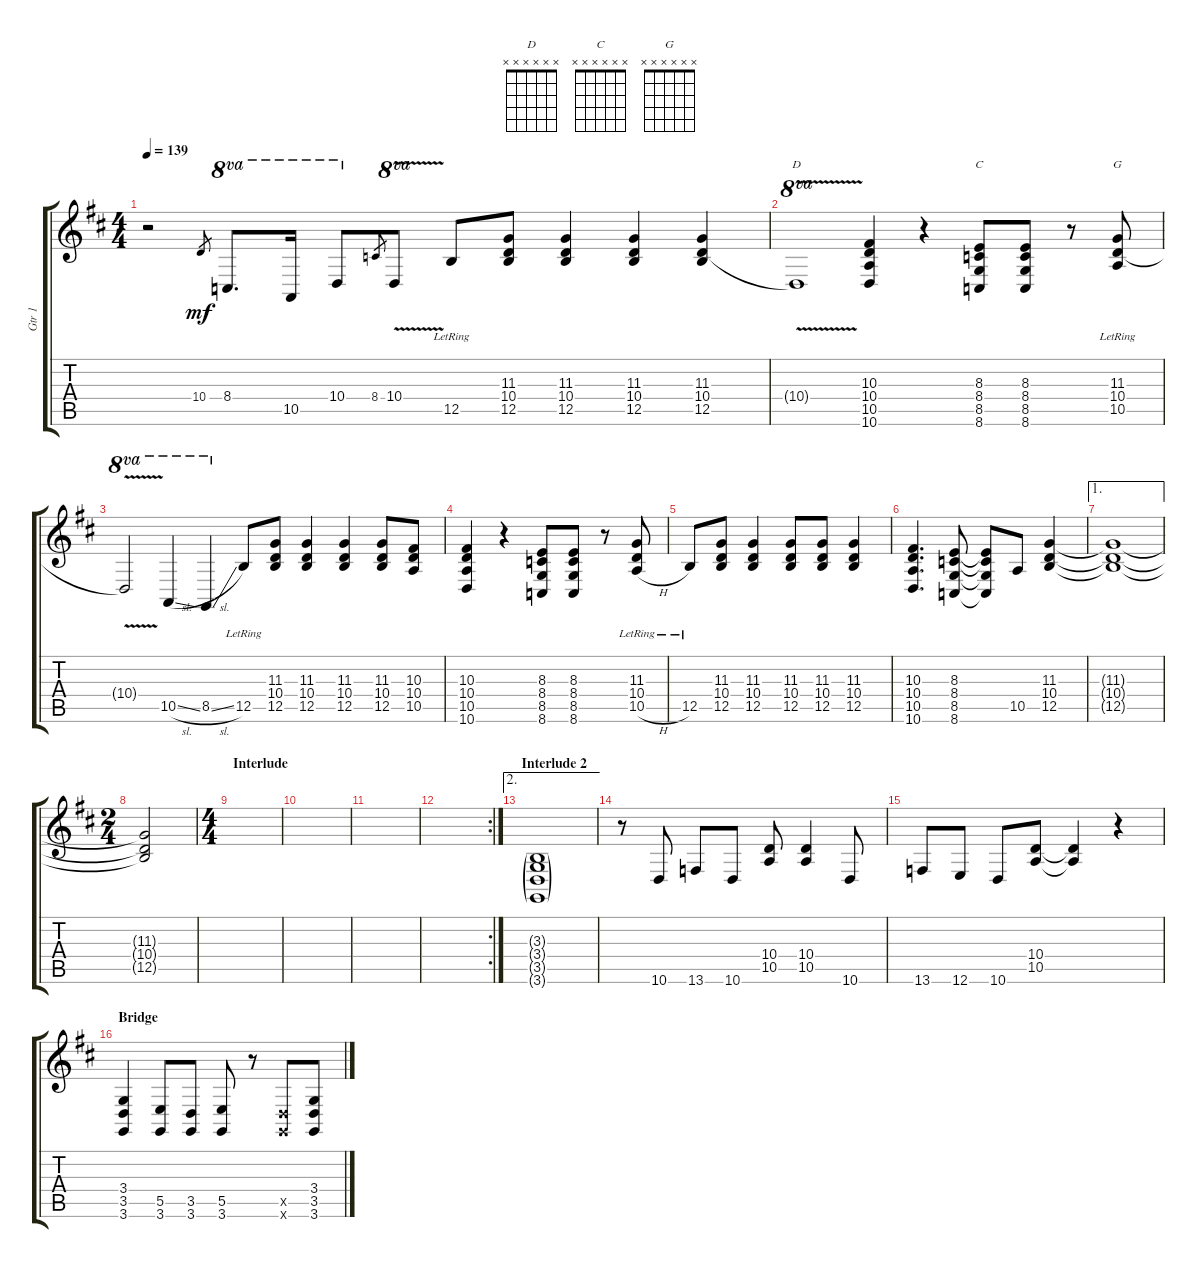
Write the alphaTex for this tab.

\track ("Gtr 1" "Gtr 1") {instrument acousticgrandpiano}
\staff {score tabs}
\tuning (E4 B3 Ab3 E3 B2 E2) {hide}
\chord ("D" x x x x x x)
\chord ("C" x x x x x x)
\chord ("G" x x x x x x)
\ts (4 4)
\tempo 139
\clef g2
\ks d
r.2{dy mf} 10.4.8{gr} 8.4.8{d ot 8va} 10.5.16{ot 8va} 10.4.8{ot 8va} 8.4.8{gr} 10.4{v}.8{ot 8va} 12.5{lr}.8 (11.3 10.4 12.5).8 (11.3 10.4 12.5).4 (11.3 10.4 12.5).4 (11.3 10.4 12.5).4 |
10.4{v t}.1{ch "D" ot 8va} (10.3 10.4 10.5 10.6).4 r.4 (8.3 8.4 8.5 8.6).8{ch "C"} (8.3 8.4 8.5 8.6).8 r.8 (11.3{lr} 10.4{lr} 10.5{lr}).8{ch "G"} |
10.4{v t}.2{ot 8va} 10.5{sl}.4{ot 8va} 8.5{sl}.4{ot 8va} 12.5{lr}.8 (11.3 10.4 12.5).8 (11.3 10.4 12.5).4 (11.3 10.4 12.5).4 (11.3 10.4 12.5).8 (10.3 10.4 10.5).8 |
(10.3 10.4 10.5 10.6).4 r.4 (8.3 8.4 8.5 8.6).8 (8.3 8.4 8.5 8.6).8 r.8 (11.3{lr} 10.4{lr} 10.5{h lr}).8 |
12.5{lr}.8 (11.3 10.4 12.5).8 (11.3 10.4 12.5).4 (11.3 10.4 12.5).8 (11.3 10.4 12.5).8 (11.3 10.4 12.5).4 |
(10.3 10.4 10.5 10.6).4{d} (8.3 8.4 8.5 8.6).8 (8.3{t} 8.4{t} 8.5{t} 8.6{t}).8 10.5.8 (11.3 10.4 12.5).4 |
\ae 1
(11.3{t} 10.4{t} 12.5{t}).1 |
\ts (2 4)
(11.3{t} 10.4{t} 12.5{t}).2 |
\ts (4 4)
\section ("" "Interlude")
|
|
|
\rc 2
|
\ae 2
\section ("" "Interlude 2")
(3.3{g} 3.4{g} 3.5{g} 3.6{g}).1 |
r.8 10.6.8 13.6.8 10.6.8 (10.4 10.5).8 (10.4 10.5).4 10.6.8 |
13.6.8 12.6.8 10.6.8 (10.4 10.5).8 (10.4{t} 10.5{t}).4 r.4 |
\section ("" "Bridge")
(3.4 3.5 3.6).4 (5.5 3.6).8 (3.5 3.6).8 (5.5 3.6).8 r.8 (3.5{x} 3.6{x}).8 (3.4 3.5 3.6).8
